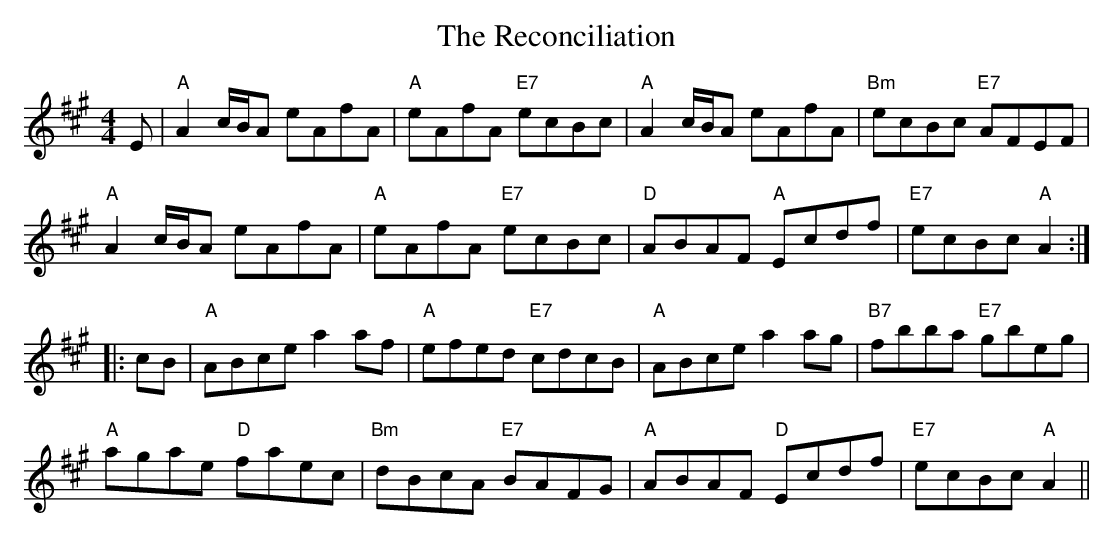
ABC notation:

X:1
T:Reconciliation, The
M:4/4
L:1/8
K:A
E|"A"A2 c/B/A eAfA|"A"eAfA "E7"ecBc|"A"A2 c/B/A eAfA|"Bm"ecBc"E7" AFEF|!
"A"A2 c/B/A eAfA|"A"eAfA "E7"ecBc|"D"ABAF "A"Ecdf|"E7"ecBc "A"A2:|!
|:cB|"A"ABce a2 af|"A"efed "E7"cdcB|"A"ABce a2 ag|"B7"fbba "E7"gbeg|!
"A"agae "D"faec|"Bm"dBcA "E7"BAFG|"A"ABAF "D"Ecdf|"E7"ecBc "A"A2||
